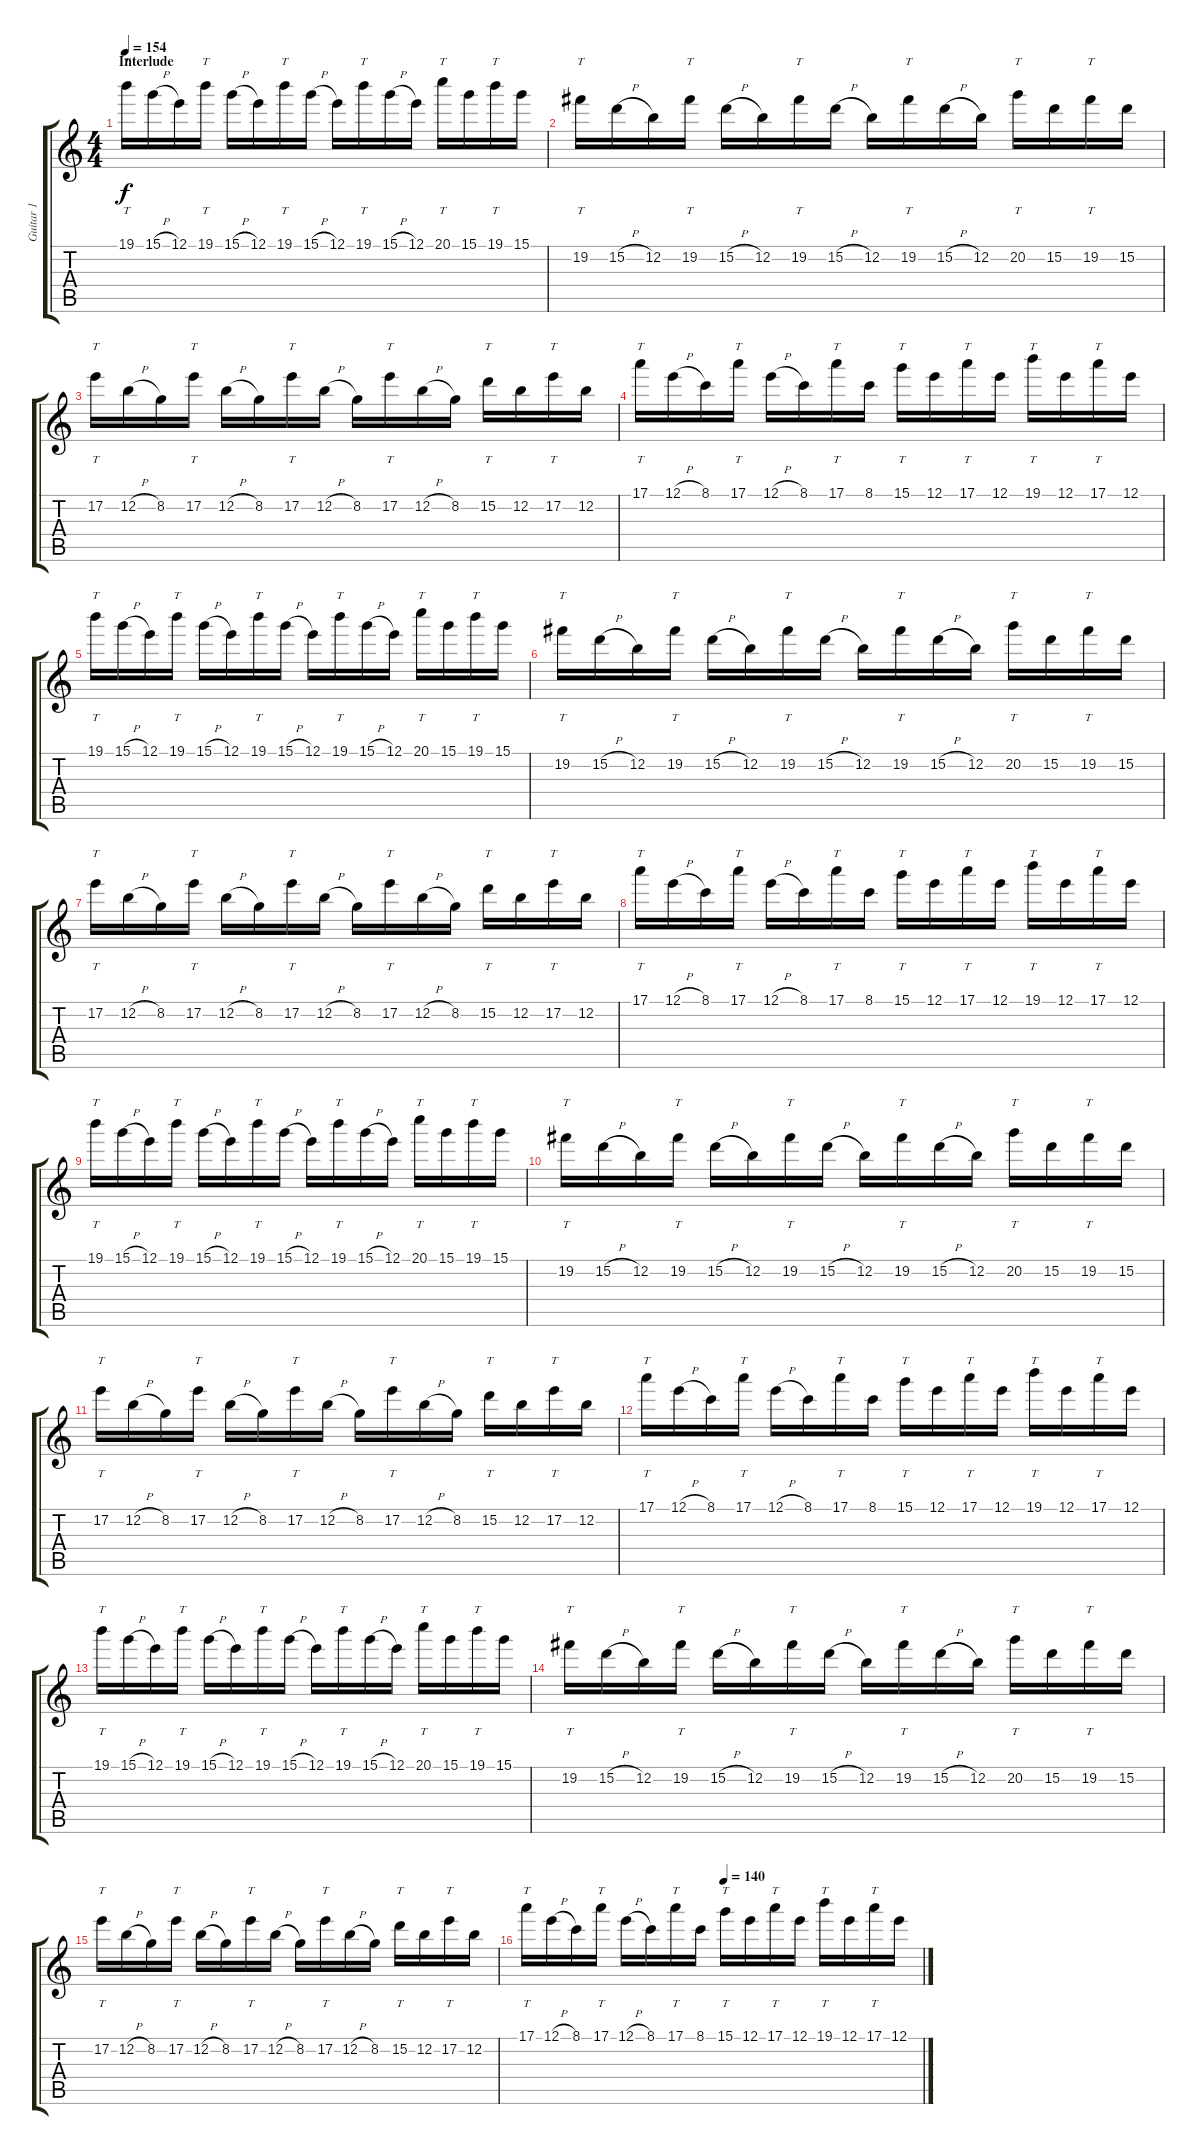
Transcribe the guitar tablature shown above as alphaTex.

\track ("Guitar 1" "Guitar 1") {instrument distortionguitar}
\staff {score tabs}
\tuning (E4 B3 G3 D3 A2 E2) {hide}
\ts (4 4)
\section ("" "Interlude")
\tempo 154
\clef g2
\ks c
19.1.16{tt dy f volume 16} 15.1{h}.16 12.1.16 19.1.16{tt} 15.1{h}.16 12.1.16 19.1.16{tt} 15.1{h}.16 12.1.16 19.1.16{tt} 15.1{h}.16 12.1.16 20.1.16{tt} 15.1.16 19.1.16{tt} 15.1.16 |
19.2.16{tt} 15.2{h}.16 12.2.16 19.2.16{tt} 15.2{h}.16 12.2.16 19.2.16{tt} 15.2{h}.16 12.2.16 19.2.16{tt} 15.2{h}.16 12.2.16 20.2.16{tt} 15.2.16 19.2.16{tt} 15.2.16 |
17.2.16{tt} 12.2{h}.16 8.2.16 17.2.16{tt} 12.2{h}.16 8.2.16 17.2.16{tt} 12.2{h}.16 8.2.16 17.2.16{tt} 12.2{h}.16 8.2.16 15.2.16{tt} 12.2.16 17.2.16{tt} 12.2.16 |
17.1.16{tt} 12.1{h}.16 8.1.16 17.1.16{tt} 12.1{h}.16 8.1.16 17.1.16{tt} 8.1.16 15.1.16{tt} 12.1.16 17.1.16{tt} 12.1.16 19.1.16{tt} 12.1.16 17.1.16{tt} 12.1.16 |
19.1.16{tt} 15.1{h}.16 12.1.16 19.1.16{tt} 15.1{h}.16 12.1.16 19.1.16{tt} 15.1{h}.16 12.1.16 19.1.16{tt} 15.1{h}.16 12.1.16 20.1.16{tt} 15.1.16 19.1.16{tt} 15.1.16 |
19.2.16{tt} 15.2{h}.16 12.2.16 19.2.16{tt} 15.2{h}.16 12.2.16 19.2.16{tt} 15.2{h}.16 12.2.16 19.2.16{tt} 15.2{h}.16 12.2.16 20.2.16{tt} 15.2.16 19.2.16{tt} 15.2.16 |
17.2.16{tt} 12.2{h}.16 8.2.16 17.2.16{tt} 12.2{h}.16 8.2.16 17.2.16{tt} 12.2{h}.16 8.2.16 17.2.16{tt} 12.2{h}.16 8.2.16 15.2.16{tt} 12.2.16 17.2.16{tt} 12.2.16 |
17.1.16{tt} 12.1{h}.16 8.1.16 17.1.16{tt} 12.1{h}.16 8.1.16 17.1.16{tt} 8.1.16 15.1.16{tt} 12.1.16 17.1.16{tt} 12.1.16 19.1.16{tt} 12.1.16 17.1.16{tt} 12.1.16 |
19.1.16{tt} 15.1{h}.16 12.1.16 19.1.16{tt} 15.1{h}.16 12.1.16 19.1.16{tt} 15.1{h}.16 12.1.16 19.1.16{tt} 15.1{h}.16 12.1.16 20.1.16{tt} 15.1.16 19.1.16{tt} 15.1.16 |
19.2.16{tt} 15.2{h}.16 12.2.16 19.2.16{tt} 15.2{h}.16 12.2.16 19.2.16{tt} 15.2{h}.16 12.2.16 19.2.16{tt} 15.2{h}.16 12.2.16 20.2.16{tt} 15.2.16 19.2.16{tt} 15.2.16 |
17.2.16{tt} 12.2{h}.16 8.2.16 17.2.16{tt} 12.2{h}.16 8.2.16 17.2.16{tt} 12.2{h}.16 8.2.16 17.2.16{tt} 12.2{h}.16 8.2.16 15.2.16{tt} 12.2.16 17.2.16{tt} 12.2.16 |
17.1.16{tt} 12.1{h}.16 8.1.16 17.1.16{tt} 12.1{h}.16 8.1.16 17.1.16{tt} 8.1.16 15.1.16{tt} 12.1.16 17.1.16{tt} 12.1.16 19.1.16{tt} 12.1.16 17.1.16{tt} 12.1.16 |
19.1.16{tt} 15.1{h}.16 12.1.16 19.1.16{tt} 15.1{h}.16 12.1.16 19.1.16{tt} 15.1{h}.16 12.1.16 19.1.16{tt} 15.1{h}.16 12.1.16 20.1.16{tt} 15.1.16 19.1.16{tt} 15.1.16 |
19.2.16{tt} 15.2{h}.16 12.2.16 19.2.16{tt} 15.2{h}.16 12.2.16 19.2.16{tt} 15.2{h}.16 12.2.16 19.2.16{tt} 15.2{h}.16 12.2.16 20.2.16{tt} 15.2.16 19.2.16{tt} 15.2.16 |
17.2.16{tt} 12.2{h}.16 8.2.16 17.2.16{tt} 12.2{h}.16 8.2.16 17.2.16{tt} 12.2{h}.16 8.2.16 17.2.16{tt} 12.2{h}.16 8.2.16 15.2.16{tt} 12.2.16 17.2.16{tt} 12.2.16 |
\tempo (140 0.5)
17.1.16{tt} 12.1{h}.16 8.1.16 17.1.16{tt} 12.1{h}.16 8.1.16 17.1.16{tt} 8.1.16 15.1.16{tt} 12.1.16 17.1.16{tt} 12.1.16 19.1.16{tt} 12.1.16 17.1.16{tt} 12.1.16
